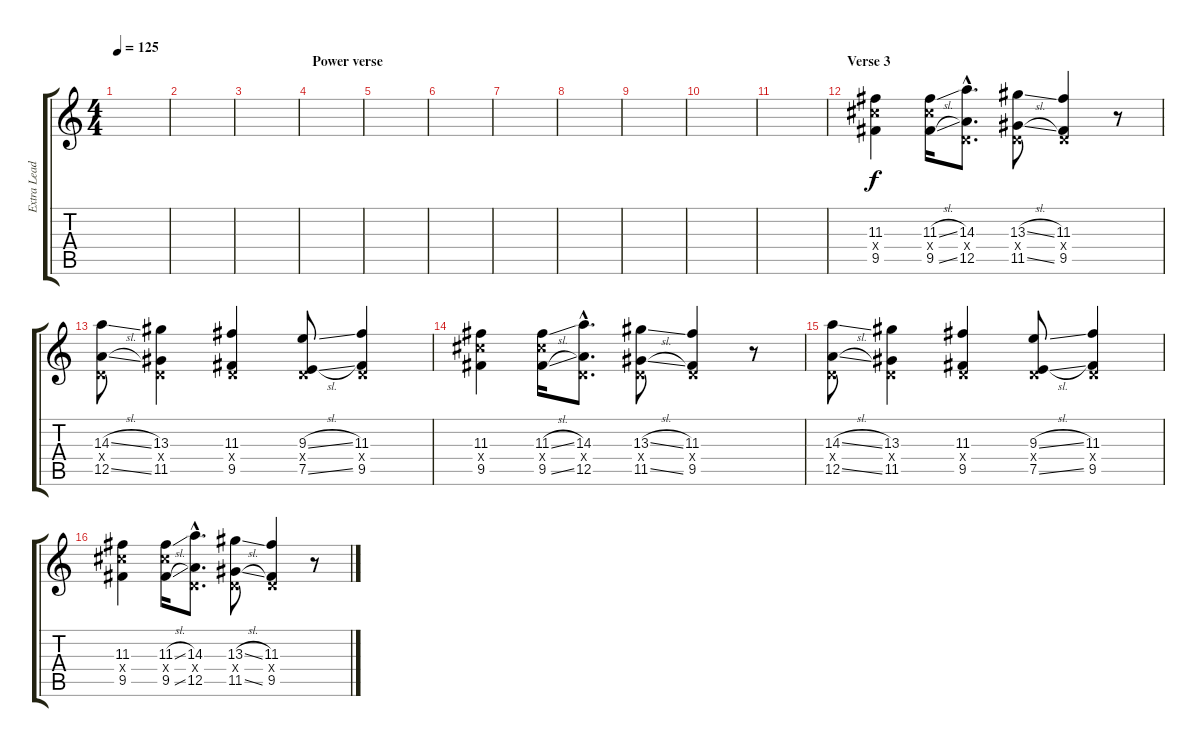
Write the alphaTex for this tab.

\track ("Extra Lead" "Extra Lead") {instrument distortionguitar}
\staff {score tabs}
\tuning (E4 B3 G3 D3 A2 D2) {hide}
\ts (4 4)
\tempo 125
\clef g2
\ks c
|
|
|
\section ("" "Power verse")
|
|
|
|
|
|
|
|
\section ("" "Verse 3")
(11.3 11.4{x} 9.5).4 (11.3{sl} 11.4{x} 9.5{sl}).16 (14.3{hac} 0.4{hac x} 12.5{hac}).8{d} (13.3{sl} 0.4{x} 11.5{sl}).8 (11.3 0.4{x} 9.5).4 r.8 |
(14.3{sl} 0.4{x} 12.5{sl}).8 (13.3 0.4{x} 11.5).4 (11.3 0.4{x} 9.5).4 (9.3{sl} 0.4{x} 7.5{sl}).8 (11.3 0.4{x} 9.5).4 |
(11.3 11.4{x} 9.5).4 (11.3{sl} 11.4{x} 9.5{sl}).16 (14.3{hac} 0.4{hac x} 12.5{hac}).8{d} (13.3{sl} 0.4{x} 11.5{sl}).8 (11.3 0.4{x} 9.5).4 r.8 |
(14.3{sl} 0.4{x} 12.5{sl}).8 (13.3 0.4{x} 11.5).4 (11.3 0.4{x} 9.5).4 (9.3{sl} 0.4{x} 7.5{sl}).8 (11.3 0.4{x} 9.5).4 |
(11.3 11.4{x} 9.5).4 (11.3{sl} 11.4{x} 9.5{sl}).16 (14.3{hac} 0.4{hac x} 12.5{hac}).8{d} (13.3{sl} 0.4{x} 11.5{sl}).8 (11.3 0.4{x} 9.5).4 r.8
